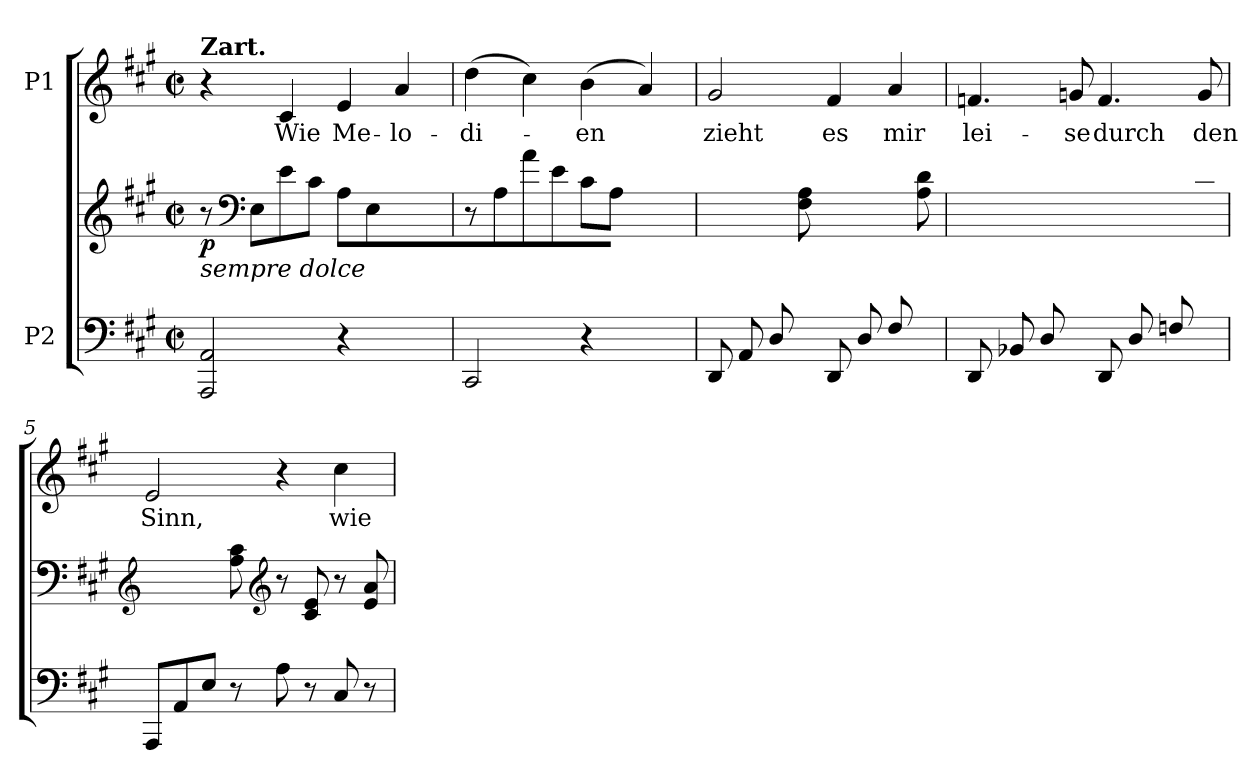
**kern	**kern	**dynam	**kern	**text
*part2	*part2	*part2	*part1	*part1
*staff3	*staff2	*staff2/3	*staff1	*staff1
*I"P2	*	*	*I"P1	*
!!LO:PB:g=z
*clefF4	*clefG2	*	*clefG2	*
*k[f#c#g#]	*k[f#c#g#]	*	*k[f#c#g#]	*
*A:	*A:	*	*A:	*
*M2/2	*M2/2	*	*M2/2	*
*met(c|)	*met(c|)	*	*met(c|)	*
=1	=1	=1	=1	=1
*^	*	*	*	*
!	!	!	!	!LO:TX:a:B:t=Zart.	!
!LO:TX:a:i:t=sempre dolce	!	!	!	!	!
2.ryy	2AAAi/ 2AAi	8r	p	4r	.
*	*	*clefF4	*	*	*
.	.	(8Ei\L	.	.	.
!	!	!	!	!	!LO:LY:b:color=#000000
.	.	8ei\	.	4c#i/	Wie
.	.	8c#i\J	.	.	.
!	!	!	!	!	!LO:LY:b:color=#000000
.	4r	8Ai\L	.	4ei/	Me-
.	.	8Ei\	.	.	.
!	!	!	!	!	!LO:LY:b:color=#000000
8C#i/	8ryy	4ryy	.	4ai/	-lo-
8AAi/J)	8ryy	.	.	.	.
=2	=2	=2	=2	=2	=2
!	!	!	!	!	!LO:LY:b:color=#000000
2.ryy	2CC#i/	8r	.	(4ddi\	-di-
.	.	(8Ai\L	.	.	.
.	.	8ai\	.	4cc#i\)	.
.	.	8ei\J	.	.	.
!	!	!	!	!	!LO:LY:b:color=#000000
.	4r	8c#i\L	.	(4bi\	-en
.	.	8Ai\	.	.	.
8Ei/	4ryy	4ryy	.	4ai/)	.
8C#i/J)	.	.	.	.	.
*v	*v	*	*	*	*
=3	=3	=3	=3	=3
*	*^	*	*	*
!	!	!	!	!	!LO:LY:b:color=#000000
8DDi/L	1ryy	4.ryy	.	2g#i/	zieht
8AAi/	.	.	.	.	.
8Di/	.	.	.	.	.
8ryy	.	8F#i\ 8AiJ	.	.	.
!	!	!	!	!	!LO:LY:b:color=#000000
8DDi/L	.	4.ryy	.	4f#i/	es
8Di/	.	.	.	.	.
!	!	!	!	!	!LO:LY:b:color=#000000
8F#i/	.	.	.	4ai/	mir
8ryy	.	8Ai\ 8diJ	.	.	.
!!LO:LB:g=z
=4	=4	=4	=4	=4	=4
!	!	!	!	!	!LO:LY:b:color=#000000
8DDi/L	1ryy	4.ryy	.	4.fni/	lei-
8BB-Xi/	.	.	.	.	.
8Di/	.	.	.	.	.
!	!	!	!	!	!LO:LY:b:color=#000000
8ryy	.	8Fni\ 8B-XiJ	.	8gni/	-se
!	!	!	!	!	!LO:LY:b:color=#000000
8DDi/L	.	4.ryy	.	4.fi/	durch
8Di/	.	.	.	.	.
8Fni/	.	.	.	.	.
!	!	!	!	!	!LO:LY:b:color=#000000
8ryy	.	8B-i\ 8diJ	.	8gi/	den
*	*v	*v	*	*	*
=5	=5	=5	=5	=5
*	*^	*	*	*
!	!	!	!	!	!LO:LY:b:color=#000000
*	*v	*v	*	*	*
8AAAi/L	4.ryy	.	2ei/	Sinn,
8AAi/	.	.	.	.
8Ei/J	.	.	.	.
8r	8Ai\ 8c#i	.	.	.
*	*clefG2	*	*	*
8Ai\	8r	.	4r	.
8r	8c#i/ 8ei	.	.	.
!	!	!	!	!LO:LY:b:color=#000000
8C#i/	8r	.	4cc#i\	wie
8r	8ei/ 8ai	.	.	.
=	=	=	=	=
*-	*-	*-	*-	*-
